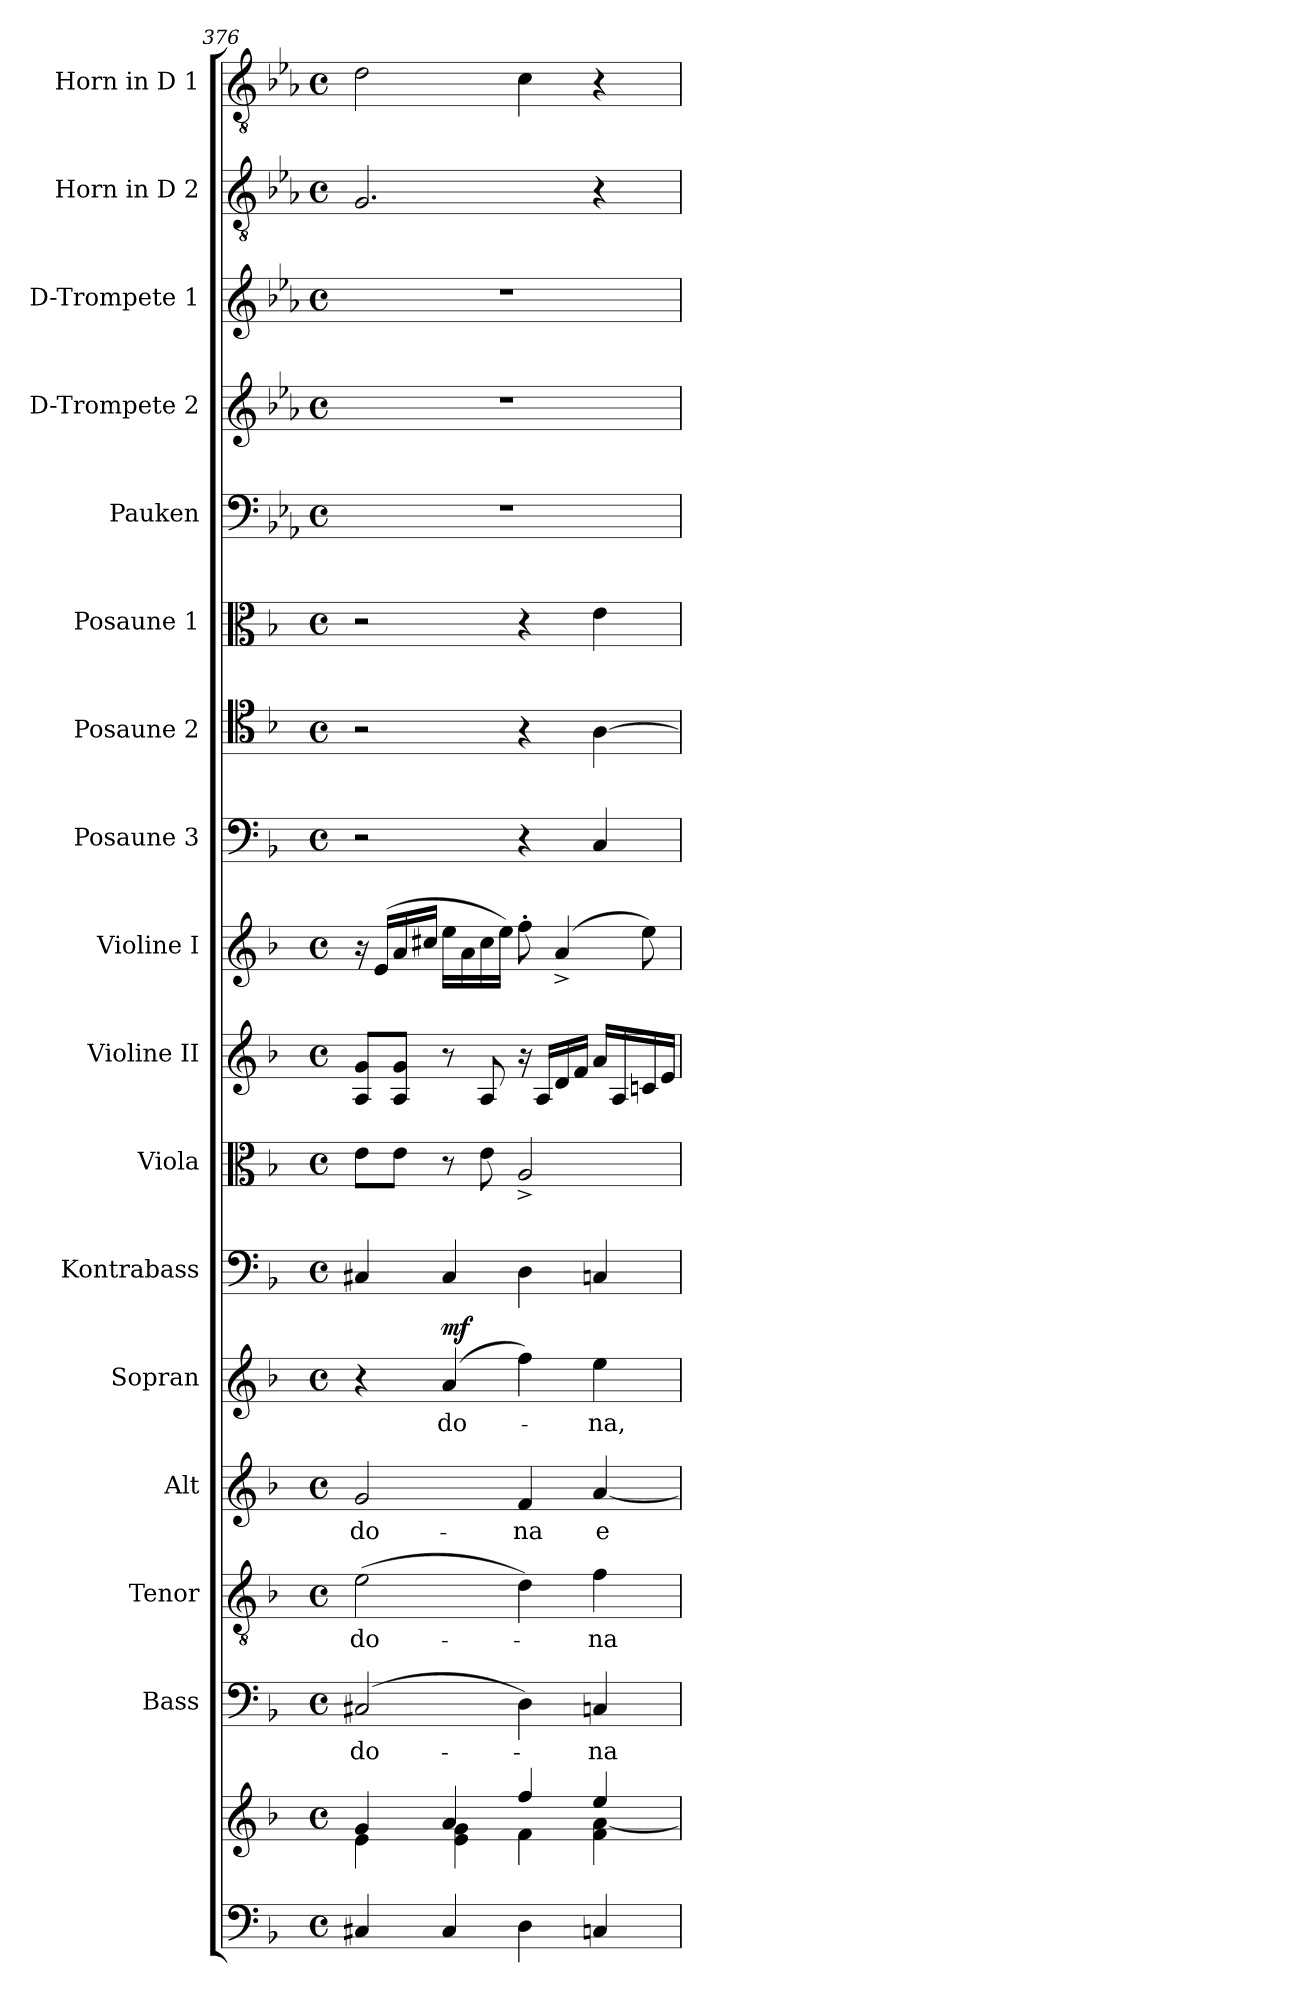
**kern	**kern	**kern	**text	**kern	**text	**kern	**text	**kern	**text	**dynam	**kern	**kern	**kern	**kern	**kern	**kern	**kern	**kern	**kern	**kern	**kern	**kern
*part17	*part17	*part16	*part16	*part15	*part15	*part14	*part14	*part13	*part13	*part13	*part12	*part11	*part10	*part9	*part8	*part7	*part6	*part5	*part4	*part3	*part2	*part1
*staff18	*staff17	*staff16	*staff16	*staff15	*staff15	*staff14	*staff14	*staff13	*staff13	*staff13	*staff12	*staff11	*staff10	*staff9	*staff8	*staff7	*staff6	*staff5	*staff4	*staff3	*staff2	*staff1
*	*	*I"Bass	*	*I"Tenor	*	*I"Alt	*	*I"Sopran	*	*	*I"Kontrabass	*I"Viola	*I"Violine II	*I"Violine I	*I"Posaune 3	*I"Posaune 2	*I"Posaune 1	*I"Pauken	*I"D-Trompete 2	*I"D-Trompete 1	*I"Horn in D 2	*I"Horn in D 1
*	*	*I'B.	*	*I'T.	*	*I'A.	*	*I'S.	*	*	*I'Kb.	*I'Vla.	*I'Vl. II	*I'Vl. I	*I'Pos. 3	*I'Pos. 2	*I'Pos. 1	*I'Pk.	*I'D Trp. 2	*I'D Trp. 1	*I'Hrn. 2	*I'Hrn. 1
*clefF4	*clefG2	*clefF4	*	*clefGv2	*	*clefG2	*	*clefG2	*	*	*clefF4	*clefC3	*clefG2	*clefG2	*clefF4	*clefC4	*clefC3	*clefF4	*clefG2	*clefG2	*clefGv2	*clefGv2
*	*	*	*	*	*	*	*	*	*	*	*ITrd7c12	*	*	*	*	*	*	*ITrd-1c-2	*ITrd-1c-2	*ITrd-1c-2	*ITrd-1c-2	*ITrd-1c-2
*k[b-]	*k[b-]	*k[b-]	*	*k[b-]	*	*k[b-]	*	*k[b-]	*	*	*k[b-]	*k[b-]	*k[b-]	*k[b-]	*k[b-]	*k[b-]	*k[b-]	*k[b-]	*k[b-]	*k[b-]	*k[b-]	*k[b-]
*F:	*F:	*F:	*	*F:	*	*F:	*	*F:	*	*	*F:	*F:	*F:	*F:	*F:	*F:	*F:	*F:	*F:	*F:	*F:	*F:
*M4/4	*M4/4	*M4/4	*	*M4/4	*	*M4/4	*	*M4/4	*	*	*M4/4	*M4/4	*M4/4	*M4/4	*M4/4	*M4/4	*M4/4	*M4/4	*M4/4	*M4/4	*M4/4	*M4/4
*met(c)	*met(c)	*met(c)	*	*met(c)	*	*met(c)	*	*met(c)	*	*	*met(c)	*met(c)	*met(c)	*met(c)	*met(c)	*met(c)	*met(c)	*met(c)	*met(c)	*met(c)	*met(c)	*met(c)
=376	=376	=376	=376	=376	=376	=376	=376	=376	=376	=376	=376	=376	=376	=376	=376	=376	=376	=376	=376	=376	=376	=376
*	*^	*	*	*	*	*	*	*	*	*	*	*	*	*	*	*	*	*	*	*	*	*
!	!	!	!	!LO:LY:b	!	!LO:LY:b	!	!LO:LY:b	!	!	!	!	!	!	!	!	!	!	!	!	!	!	!
4C#X/	4g/	4e\	(2C#X/	do-	(>2e\	do-	2g/	do-	4r	.	.	4CC#X/	8e\L	8A/ 8g/L	16r	2r	2r	2r	1r	1r	1r	2.A/	2e\
.	.	.	.	.	.	.	.	.	.	.	.	.	.	.	(>16e/LL	.	.	.	.	.	.	.	.
.	.	.	.	.	.	.	.	.	.	.	.	.	8e\J	8A/ 8g/J	16a/	.	.	.	.	.	.	.	.
.	.	.	.	.	.	.	.	.	.	.	.	.	.	.	16cc#X/JJ	.	.	.	.	.	.	.	.
!	!	!	!	!	!	!	!	!	!	!LO:LY:b	!LO:DY:a	!	!	!	!	!	!	!	!	!	!	!	!
4C#/	4a/	4e\ 4g\	.	.	.	.	.	.	(4a/	do-	mf	4CC#/	8r	8r	16ee\LL	.	.	.	.	.	.	.	.
.	.	.	.	.	.	.	.	.	.	.	.	.	.	.	16a\	.	.	.	.	.	.	.	.
.	.	.	.	.	.	.	.	.	.	.	.	.	8e\	8A/	16cc#\	.	.	.	.	.	.	.	.
.	.	.	.	.	.	.	.	.	.	.	.	.	.	.	16ee\JJ)	.	.	.	.	.	.	.	.
!	!	!	!	!	!	!	!	!LO:LY:b	!	!	!	!	!	!	!	!	!	!	!	!	!	!	!
4D\	4ff/	4f\	4D\)	.	4d\)	.	4f/	-na	4ff\)	.	.	4DD\	2A^</	16r	8ff'>\	4r	4r	4r	.	.	.	.	4d\
.	.	.	.	.	.	.	.	.	.	.	.	.	.	16A/LL	.	.	.	.	.	.	.	.	.
.	.	.	.	.	.	.	.	.	.	.	.	.	.	16d/	(4a^</	.	.	.	.	.	.	.	.
.	.	.	.	.	.	.	.	.	.	.	.	.	.	16f/JJ	.	.	.	.	.	.	.	.	.
!	!	!	!	!LO:LY:b	!	!LO:LY:b	!	!LO:LY:b	!	!LO:LY:b	!	!	!	!	!	!	!	!	!	!	!	!	!
4Cn/	4ee/	4f\ [<4a\	4Cn/	-na	4f\	-na	[4a/	e-	4ee\	-na,	.	4CCn/	.	16a/LL	.	4C/	[4A\	4e\	.	.	.	4r	4r
.	.	.	.	.	.	.	.	.	.	.	.	.	.	16A/	.	.	.	.	.	.	.	.	.
.	.	.	.	.	.	.	.	.	.	.	.	.	.	16cn/	8ee\)	.	.	.	.	.	.	.	.
.	.	.	.	.	.	.	.	.	.	.	.	.	.	16e/JJ	.	.	.	.	.	.	.	.	.
*	*v	*v	*	*	*	*	*	*	*	*	*	*	*	*	*	*	*	*	*	*	*	*	*
=	=	=	=	=	=	=	=	=	=	=	=	=	=	=	=	=	=	=	=	=	=	=
*-	*-	*-	*-	*-	*-	*-	*-	*-	*-	*-	*-	*-	*-	*-	*-	*-	*-	*-	*-	*-	*-	*-
